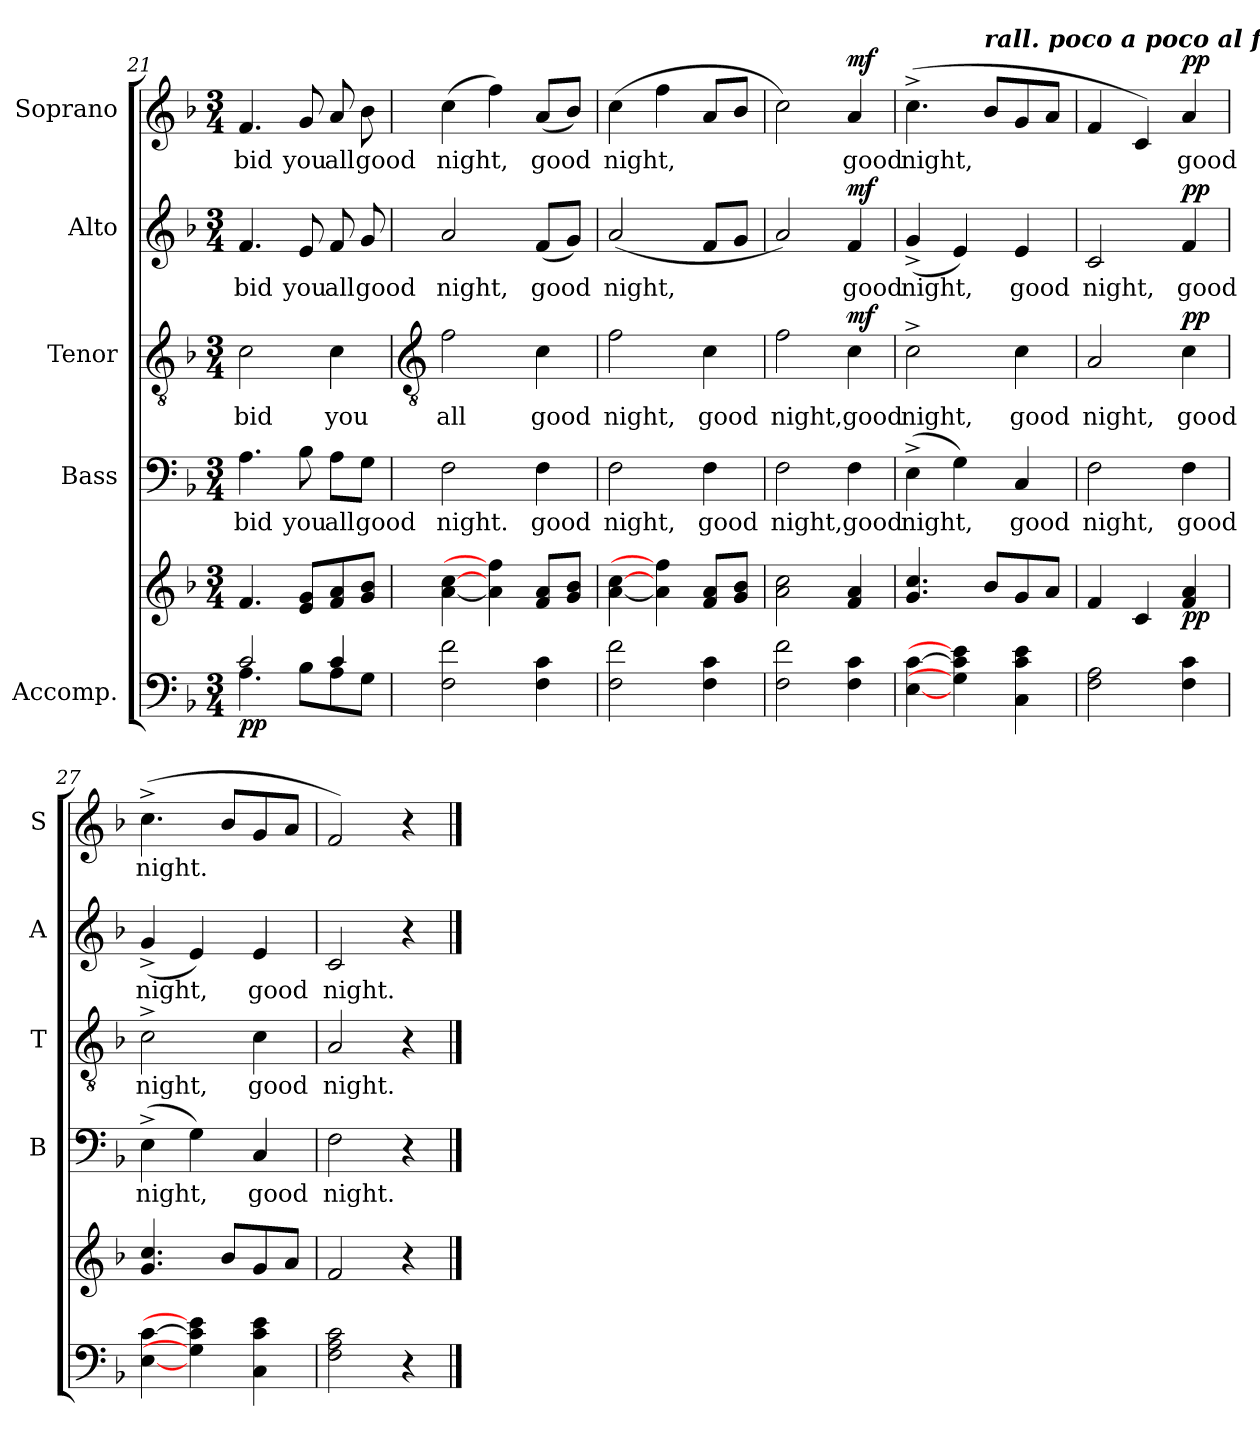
**kern	**kern	**dynam	**kern	**text	**kern	**text	**dynam	**kern	**text	**dynam	**kern	**text	**dynam
*part5	*part5	*part5	*part4	*part4	*part3	*part3	*part3	*part2	*part2	*part2	*part1	*part1	*part1
*staff6	*staff5	*staff5/6	*staff4	*staff4	*staff3	*staff3	*staff3	*staff2	*staff2	*staff2	*staff1	*staff1	*staff1
*I"Accomp.	*	*	*I"Bass	*	*I"Tenor	*	*	*I"Alto	*	*	*I"Soprano	*	*
*	*	*	*I'B	*	*I'T	*	*	*I'A	*	*	*I'S	*	*
*clefF4	*clefG2	*	*clefF4	*	*clefGv2	*	*	*clefG2	*	*	*clefG2	*	*
*k[b-]	*k[b-]	*	*k[b-]	*	*k[b-]	*	*	*k[b-]	*	*	*k[b-]	*	*
*F:	*F:	*	*F:	*	*F:	*	*	*F:	*	*	*F:	*	*
*M3/4	*M3/4	*	*M3/4	*	*M3/4	*	*	*M3/4	*	*	*M3/4	*	*
=21	=21	=21	=21	=21	=21	=21	=21	=21	=21	=21	=21	=21	=21
*^	*^	*	*	*	*	*	*	*	*	*	*	*	*
!	!	!	!	!LO:DY:b=2	!	!LO:LY:b	!	!LO:LY:b	!	!	!LO:LY:b	!	!	!LO:LY:b	!
!	!	!	!	!LO:DY:n=1:b	!	!	!	!	!	!	!	!	!	!	!
2c/	4.A\	4.f	2.ryy	p p	4.A	bid	2c	bid	.	4.f	bid	.	4.f	bid	.
!	!	!	!	!	!	!LO:LY:b	!	!	!	!	!LO:LY:b	!	!	!LO:LY:b	!
.	8B-\L	8e 8gL	.	.	8B-\	you	.	.	.	8e	you	.	8g	you	.
!	!	!	!	!	!	!LO:LY:b	!	!LO:LY:b	!	!	!LO:LY:b	!	!	!LO:LY:b	!
4c/	8A\	8f 8a	.	.	8A\L	all	4c	you	.	8f	all	.	8a	all	.
!	!	!	!	!	!	!LO:LY:b	!	!	!	!	!LO:LY:b	!	!	!LO:LY:b	!
.	8G\J	8g 8b-J	.	.	8G\J	good	.	.	.	8g	good	.	8b-	good	.
*v	*v	*	*	*	*	*	*	*	*	*	*	*	*	*	*
*	*v	*v	*	*	*	*	*	*	*	*	*	*	*	*
!!LO:LB:g=z
=22	=22	=22	=22	=22	=22	=22	=22	=22	=22	=22	=22	=22	=22
*	*	*	*	*	*clefGv2	*	*	*	*	*	*	*	*
*^	*	*	*	*	*	*	*	*	*	*	*	*	*
!	!	!	!	!	!LO:LY:b	!	!LO:LY:b	!	!	!LO:LY:b	!	!	!LO:LY:b	!
*v	*v	*	*	*	*	*	*	*	*	*	*	*	*	*
2F 2f	[4a [4cc	.	2F	night.	2f	all	.	2a	night,	.	(>4cc	night,	.
.	4a] 4ff]	.	.	.	.	.	.	.	.	.	4ff)	.	.
!	!	!	!	!LO:LY:b	!	!LO:LY:b	!	!	!LO:LY:b	!	!	!LO:LY:b	!
4F 4c	8f 8aL	.	4F	good	4c	good	.	(<8fL	good	.	(<8aL	good	.
.	8g 8b-J	.	.	.	.	.	.	8gJ)	.	.	8b-J)	.	.
=23	=23	=23	=23	=23	=23	=23	=23	=23	=23	=23	=23	=23	=23
!	!	!	!	!LO:LY:b	!	!LO:LY:b	!	!	!LO:LY:b	!	!	!LO:LY:b	!
2F 2f	[4a [4cc	.	2F	night,	2f	night,	.	(<2a	night,	.	(>4cc	night,	.
.	4a] 4ff]	.	.	.	.	.	.	.	.	.	4ff	.	.
!	!	!	!	!LO:LY:b	!	!LO:LY:b	!	!	!	!	!	!	!
4F 4c	8f 8aL	.	4F	good	4c	good	.	8fL	.	.	8aL	.	.
.	8g 8b-J	.	.	.	.	.	.	8gJ	.	.	8b-J	.	.
=24	=24	=24	=24	=24	=24	=24	=24	=24	=24	=24	=24	=24	=24
!	!	!	!	!LO:LY:b	!	!LO:LY:b	!	!	!	!	!	!	!
2F 2f	2a 2cc	.	2F	night,	2f	night,	.	2a)	.	.	2cc)	.	.
!	!	!LO:DY:b=2	!	!LO:LY:b	!	!LO:LY:b	!	!	!LO:LY:b	!	!	!LO:LY:b	!
!	!	!LO:DY:n=1:b	!	!	!	!	!LO:DY:b	!	!	!LO:DY:b	!	!	!LO:DY:b
4F\ 4c\	4f 4a	mf mf	4F	good	4c	good	mf	4f	good	mf	4a	good	mf
=25	=25	=25	=25	=25	=25	=25	=25	=25	=25	=25	=25	=25	=25
!	!	!	!	!LO:LY:b	!	!LO:LY:b	!	!	!LO:LY:b	!	!	!LO:LY:b	!
[4E [4c	4.g 4.cc	.	(>4E^	night,	2c^	night,	.	(<4g^/	night,	.	(<4.cc^	night,	.
4G] 4c] 4e]	.	.	4G)	.	.	.	.	4e)	.	.	.	.	.
!	!	!	!	!	!	!	!	!	!	!	!LO:TX:a:Bi:t=rall. poco a poco al fine	!	!
.	8b-L	.	.	.	.	.	.	.	.	.	8b-L	.	.
!	!	!	!	!LO:LY:b	!	!LO:LY:b	!	!	!LO:LY:b	!	!	!	!
4C 4c 4e	8g	.	4C	good	4c	good	.	4e	good	.	8g	.	.
.	8aJ	.	.	.	.	.	.	.	.	.	8aJ	.	.
=26	=26	=26	=26	=26	=26	=26	=26	=26	=26	=26	=26	=26	=26
!	!	!	!	!LO:LY:b	!	!LO:LY:b	!	!	!LO:LY:b	!	!	!	!
2F\ 2A\	4f	.	2F	night,	2A	night,	.	2c	night,	.	4f	.	.
.	4c/	.	.	.	.	.	.	.	.	.	4c)	.	.
!	!	!LO:DY:b	!	!LO:LY:b	!	!LO:LY:b	!LO:DY:b	!	!LO:LY:b	!LO:DY:b	!	!LO:LY:b	!LO:DY:b
4F 4c	4f 4a	pp	4F	good	4c	good	pp	4f	good	pp	4a	good	pp
=27	=27	=27	=27	=27	=27	=27	=27	=27	=27	=27	=27	=27	=27
!	!	!	!	!LO:LY:b	!	!LO:LY:b	!	!	!LO:LY:b	!	!	!LO:LY:b	!
[4E [4c	4.g 4.cc	.	(>4E^	night,	2c^	night,	.	(<4g^/	night,	.	(<4.cc^	night.	.
4G] 4c] 4e]	.	.	4G)	.	.	.	.	4e)	.	.	.	.	.
.	8b-L	.	.	.	.	.	.	.	.	.	8b-L	.	.
!	!	!	!	!LO:LY:b	!	!LO:LY:b	!	!	!LO:LY:b	!	!	!	!
4C 4c 4e	8g	.	4C	good	4c	good	.	4e	good	.	8g	.	.
.	8aJ	.	.	.	.	.	.	.	.	.	8aJ	.	.
=28	=28	=28	=28	=28	=28	=28	=28	=28	=28	=28	=28	=28	=28
!	!	!	!	!LO:LY:b	!	!LO:LY:b	!	!	!LO:LY:b	!	!	!	!
2F 2A 2c	2f	.	2F	night.	2A	night.	.	2c	night.	.	2f)	.	.
4r	4r	.	4r	.	4r	.	.	4r	.	.	4r	.	.
==	==	==	==	==	==	==	==	==	==	==	==	==	==
*-	*-	*-	*-	*-	*-	*-	*-	*-	*-	*-	*-	*-	*-
